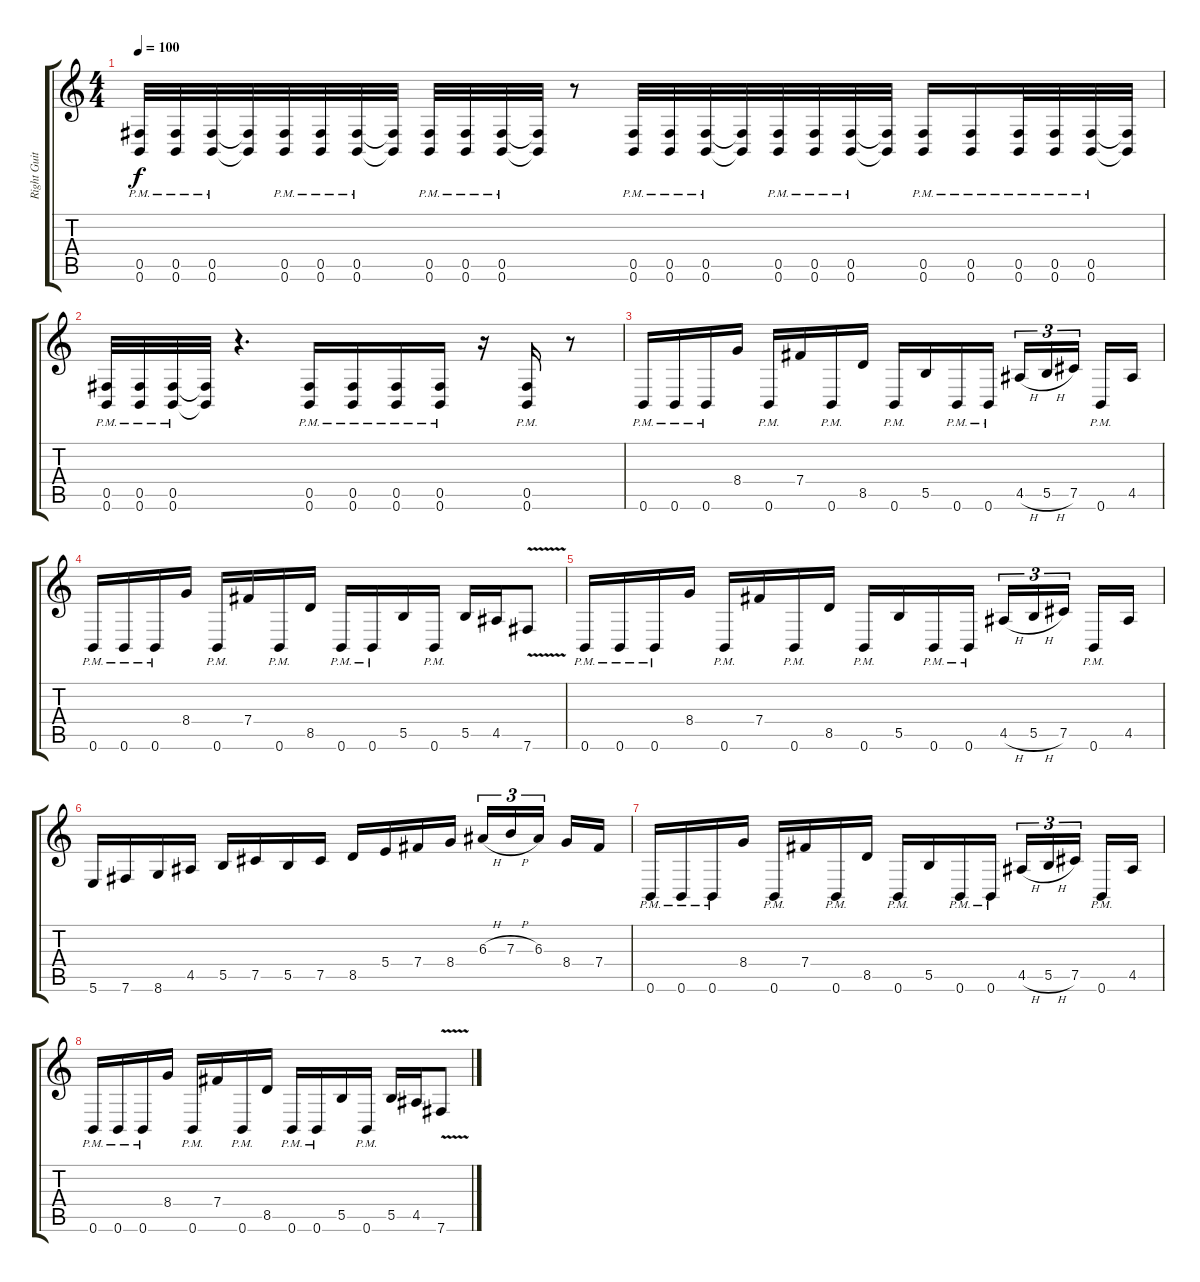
\track ("Right Guitar" "Right Guit") {instrument distortionguitar}
\staff {score tabs}
\tuning (Db4 Ab3 E3 B2 Gb2 B1) {hide}
\ts (4 4)
\tempo 100
\clef g2
\ks c
(0.5{pm} 0.6{pm}).32{dy f} (0.5{pm} 0.6{pm}).32 (0.5{pm} 0.6{pm}).32 (0.5{t} 0.6{t}).32 (0.5{pm} 0.6{pm}).32 (0.5{pm} 0.6{pm}).32 (0.5{pm} 0.6{pm}).32 (0.5{t} 0.6{t}).32 (0.5{pm} 0.6{pm}).32 (0.5{pm} 0.6{pm}).32 (0.5{pm} 0.6{pm}).32 (0.5{t} 0.6{t}).32 r.8 (0.5{pm} 0.6{pm}).32 (0.5{pm} 0.6{pm}).32 (0.5{pm} 0.6{pm}).32 (0.5{t} 0.6{t}).32 (0.5{pm} 0.6{pm}).32 (0.5{pm} 0.6{pm}).32 (0.5{pm} 0.6{pm}).32 (0.5{t} 0.6{t}).32 (0.5{pm} 0.6{pm}).16 (0.5{pm} 0.6{pm}).16 (0.5{pm} 0.6{pm}).32 (0.5{pm} 0.6{pm}).32 (0.5{pm} 0.6{pm}).32 (0.5{t} 0.6{t}).32 |
(0.5{pm} 0.6{pm}).32 (0.5{pm} 0.6{pm}).32 (0.5{pm} 0.6{pm}).32 (0.5{t} 0.6{t}).32 r.4{d} (0.5{pm} 0.6{pm}).16 (0.5{pm} 0.6{pm}).16 (0.5{pm} 0.6{pm}).16 (0.5{pm} 0.6{pm}).16 r.16 (0.5{pm} 0.6{pm}).16 r.8 |
0.6{pm}.16 0.6{pm}.16 0.6{pm}.16 8.4.16 0.6{pm}.16 7.4.16 0.6{pm}.16 8.5.16 0.6{pm}.16 5.5.16 0.6{pm}.16 0.6{pm}.16 4.5{h}.16{tu (3 2)} 5.5{h}.16{tu (3 2)} 7.5.16{tu (3 2) beam splitsecondary} 0.6{pm}.16 4.5.16 |
0.6{pm}.16 0.6{pm}.16 0.6{pm}.16 8.4.16 0.6{pm}.16 7.4.16 0.6{pm}.16 8.5.16 0.6{pm}.16 0.6{pm}.16 5.5.16 0.6{pm}.16 5.5.16 4.5.16 7.6{v}.8 |
0.6{pm}.16 0.6{pm}.16 0.6{pm}.16 8.4.16 0.6{pm}.16 7.4.16 0.6{pm}.16 8.5.16 0.6{pm}.16 5.5.16 0.6{pm}.16 0.6{pm}.16 4.5{h}.16{tu (3 2)} 5.5{h}.16{tu (3 2)} 7.5.16{tu (3 2) beam splitsecondary} 0.6{pm}.16 4.5.16 |
5.6.16 7.6.16 8.6.16 4.5.16 5.5.16 7.5.16 5.5.16 7.5.16 8.5.16 5.4.16 7.4.16 8.4.16 6.3{h}.16{tu (3 2)} 7.3{h}.16{tu (3 2)} 6.3.16{tu (3 2) beam splitsecondary} 8.4.16 7.4.16 |
0.6{pm}.16 0.6{pm}.16 0.6{pm}.16 8.4.16 0.6{pm}.16 7.4.16 0.6{pm}.16 8.5.16 0.6{pm}.16 5.5.16 0.6{pm}.16 0.6{pm}.16 4.5{h}.16{tu (3 2)} 5.5{h}.16{tu (3 2)} 7.5.16{tu (3 2) beam splitsecondary} 0.6{pm}.16 4.5.16 |
0.6{pm}.16 0.6{pm}.16 0.6{pm}.16 8.4.16 0.6{pm}.16 7.4.16 0.6{pm}.16 8.5.16 0.6{pm}.16 0.6{pm}.16 5.5.16 0.6{pm}.16 5.5.16 4.5.16 7.6{v}.8
